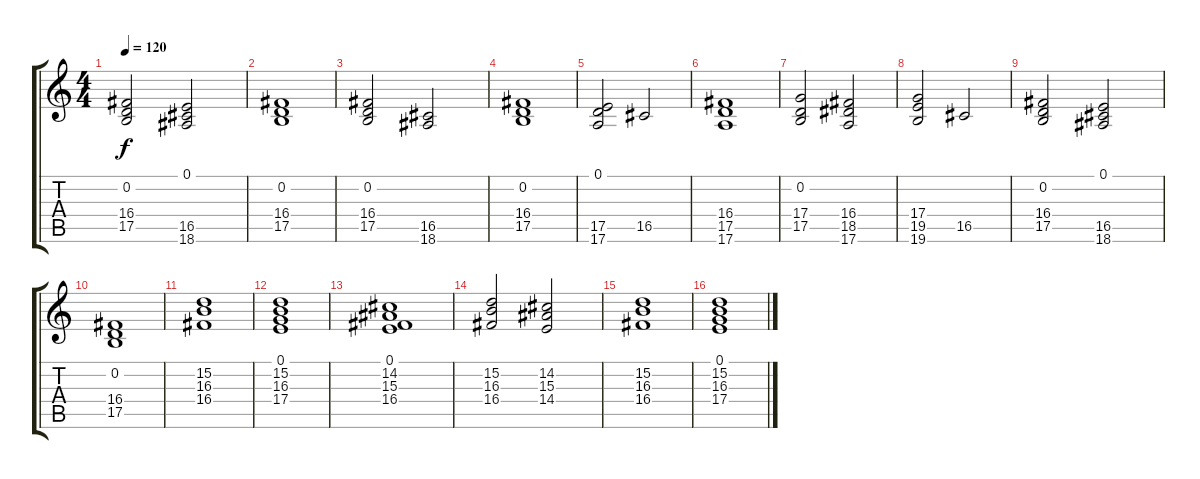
\track "" {instrument pad2warm}
\staff {score tabs}
\tuning (E4 B3 G3 D3 A2 E2) {hide}
\ts (4 4)
\tempo 120
\clef g2
\ks c
(0.2 16.4 17.5).2{dy f} (0.1 16.5 18.6).2 |
(0.2 16.4 17.5).1 |
(0.2 16.4 17.5).2 (16.5 18.6).2 |
(0.2 16.4 17.5).1 |
(0.1 17.5 17.6).2 16.5.2 |
(16.4 17.5 17.6).1 |
(0.2 17.4 17.5).2 (16.4 18.5 17.6).2 |
(17.4 19.5 19.6).2 16.5.2 |
(0.2 16.4 17.5).2 (0.1 16.5 18.6).2 |
(0.2 16.4 17.5).1 |
(15.2 16.3 16.4).1 |
(0.1 15.2 16.3 17.4).1 |
(0.1 14.2 15.3 16.4).1 |
(15.2 16.3 16.4).2 (14.2 15.3 14.4).2 |
(15.2 16.3 16.4).1 |
(0.1 15.2 16.3 17.4).1
